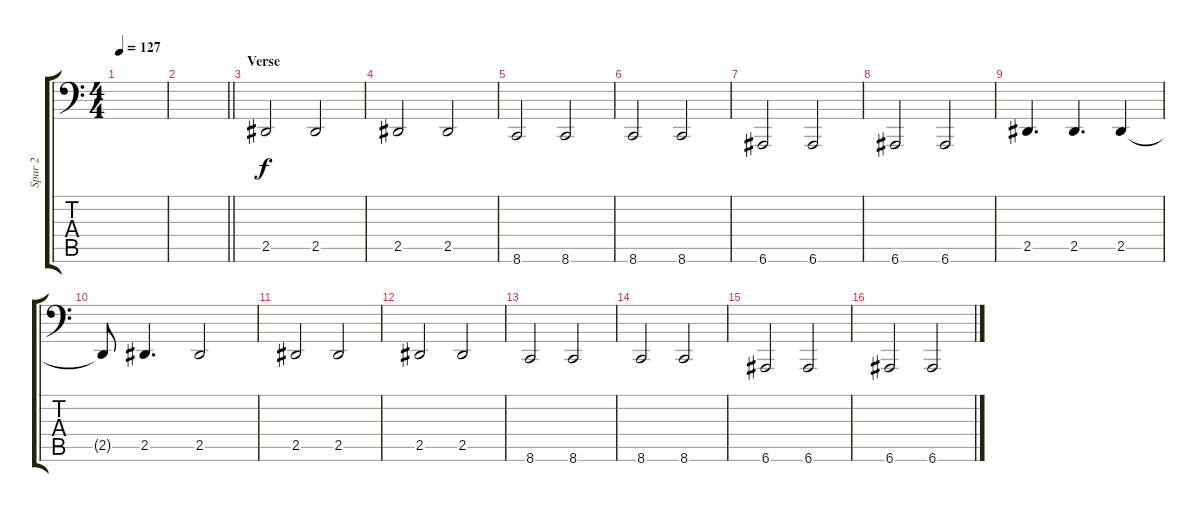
\track ("Spur 2" "Spur 2") {instrument brightacousticpiano}
\staff {score tabs}
\tuning (E4 B3 G3 G2 Db2 E1) {hide}
\ts (4 4)
\tempo 127
\clef f4
\ks c
|
\barLineRight lightlight
|
\section ("" "Verse")
2.5.2 2.5.2 |
2.5.2 2.5.2 |
8.6.2 8.6.2 |
8.6.2 8.6.2 |
6.6.2 6.6.2 |
6.6.2 6.6.2 |
2.5.4{d} 2.5.4{d} 2.5.4 |
2.5{t}.8 2.5.4{d} 2.5.2 |
2.5.2 2.5.2 |
2.5.2 2.5.2 |
8.6.2 8.6.2 |
8.6.2 8.6.2 |
6.6.2 6.6.2 |
6.6.2 6.6.2
